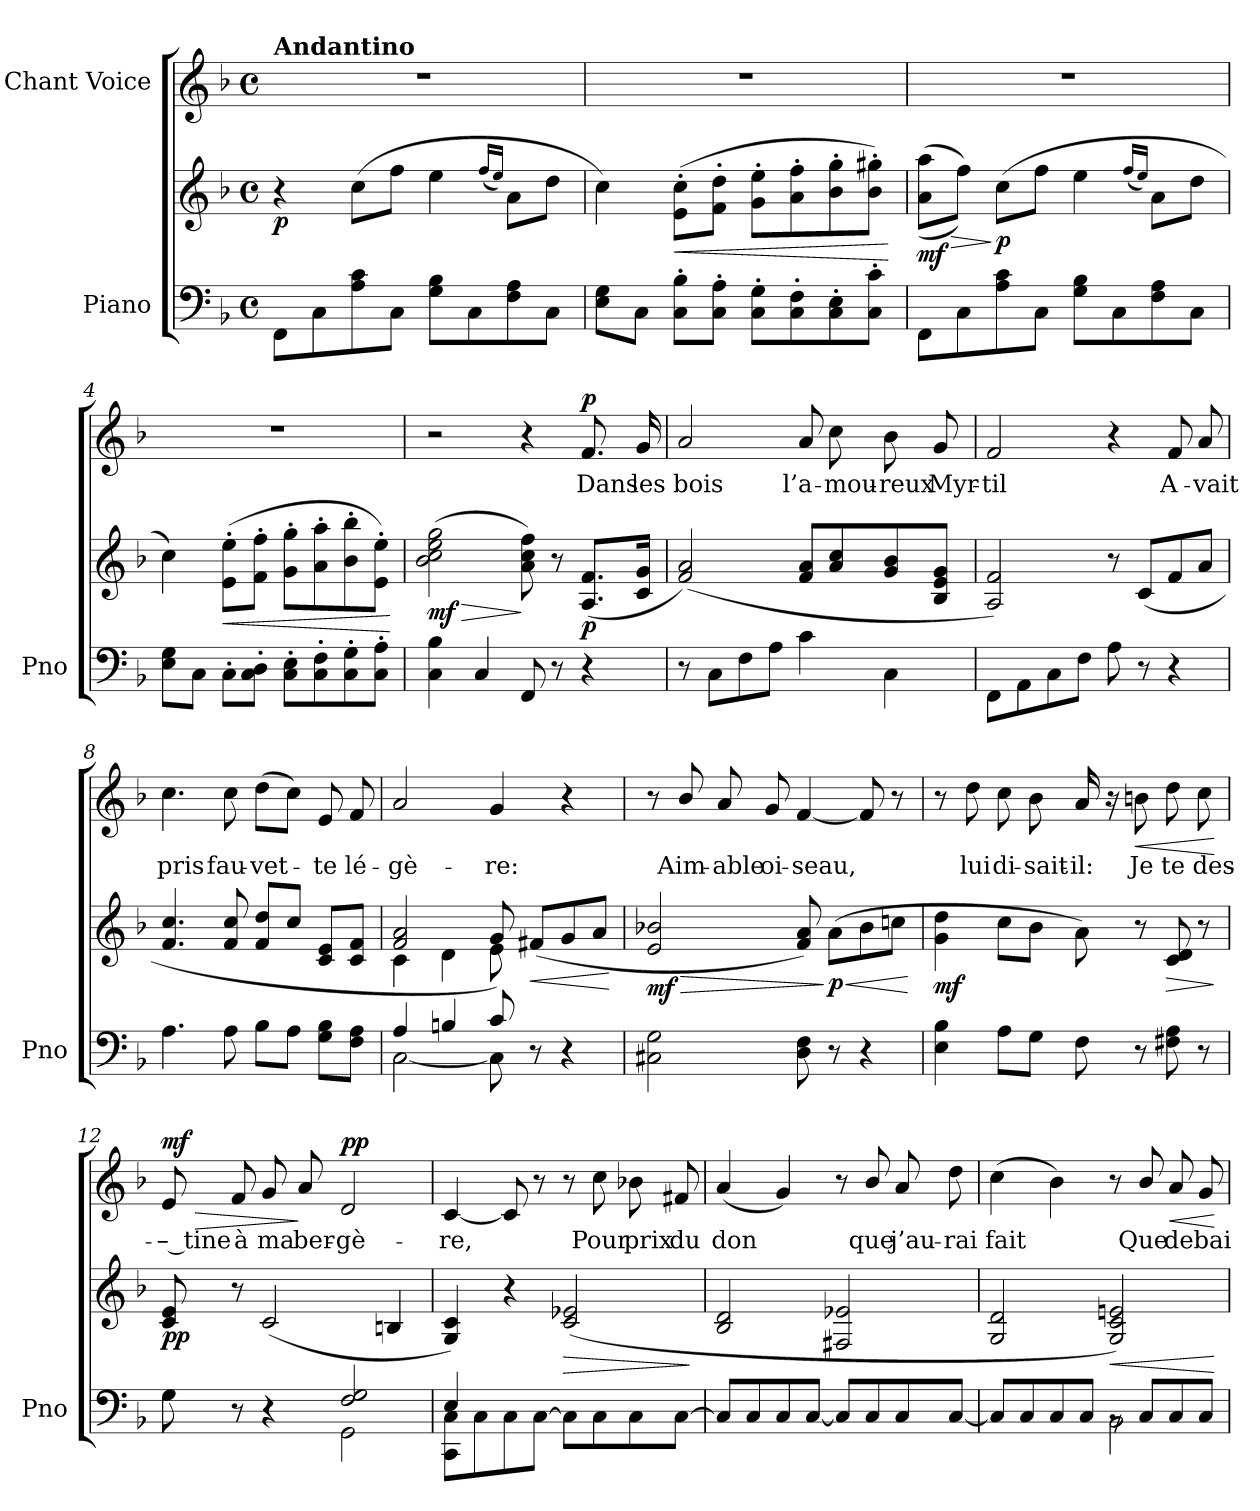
**kern	**kern	**dynam	**kern	**text	**dynam
*part2	*part2	*part2	*part1	*part1	*part1
*staff3	*staff2	*staff2/3	*staff1	*staff1	*staff1
*I"Piano	*	*	*I"Chant Voice	*	*
*I'Pno	*	*	*	*	*
*clefF4	*clefG2	*	*clefG2	*	*
*k[b-]	*k[b-]	*	*k[b-]	*	*
*M4/4	*M4/4	*	*M4/4	*	*
*met(c)	*met(c)	*	*met(c)	*	*
*MM80	*MM80	*	*MM80	*	*
=1	=1	=1	=1	=1	=1
!	!	!	!LO:TX:a:B:t=Andantino	!	!
!	!	!LO:DY:b	!	!	!
8FF\L	4r	p	1r	.	.
8C\	.	.	.	.	.
8A\ 8c\	(>8cc\L	.	.	.	.
8C\J	8ff\J	.	.	.	.
8G\ 8B-\L	4ee\	.	.	.	.
8C\	.	.	.	.	.
.	(<16qff/LL	.	.	.	.
.	16qee/JJ)	.	.	.	.
8F\ 8A\	8a\L	.	.	.	.
8C\J	8dd\J	.	.	.	.
=2	=2	=2	=2	=2	=2
8E\ 8G\L	4cc\)	.	1r	.	.
8C\J	.	.	.	.	.
!	!	!LO:HP:b	!	!	!
8C\' 8B-\'L	(>8e\' 8cc\'L	<	.	.	.
8C\' 8A\'J	8f\' 8dd\'J	.	.	.	.
8C\' 8G\'L	8g\' 8ee\'L	.	.	.	.
8C\' 8F\'	8a\' 8ff\'	.	.	.	.
8C\' 8E\'	8b-\' 8gg\'	.	.	.	.
8C\' 8c\'J	8b-\' 8gg#X\'J)	.	.	.	.
.	.	[	.	.	.
=3	=3	=3	=3	=3	=3
!	!	!LO:HP:b	!	!	!
!	!	!LO:DY:n=1:b	!	!	!
8FF\L	(>(>8a\ 8aa\L	> mf	1r	.	.
8C\	8ff\J))	.	.	.	.
!	!	!LO:DY:n=2:b	!	!	!
8A\ 8c\	(>8cc\L	] p	.	.	.
8C\J	8ff\J	.	.	.	.
8G\ 8B-\L	4ee\	.	.	.	.
8C\	.	.	.	.	.
.	(<16qff/LL	.	.	.	.
.	16qee/JJ)	.	.	.	.
8F\ 8A\	8a\L	.	.	.	.
8C\J	8dd\J	.	.	.	.
!!LO:LB:g=z
=4	=4	=4	=4	=4	=4
8E\ 8G\L	4cc\)	.	1r	.	.
8C\J	.	.	.	.	.
!	!	!LO:HP:b	!	!	!
8C'\L	(>8e\' 8ee\'L	<	.	.	.
8C\' 8D\'J	8f\' 8ff\'J	.	.	.	.
8C\' 8E\'L	8g\' 8gg\'L	.	.	.	.
8C\' 8F\'	8a\' 8aa\'	.	.	.	.
8C\' 8G\'	8b-\' 8bb-\'	.	.	.	.
8C\' 8A\'J	8e\' 8ee\'J)	.	.	.	.
.	.	[	.	.	.
=5	=5	=5	=5	=5	=5
!	!	!LO:HP:b	!	!	!
!	!	!LO:DY:n=1:b	!	!	!
4C\ 4B-\	(>2b-\ 2cc\ 2ee\ 2gg\	> mf	2r	.	.
4C/	.	.	.	.	.
8FF/	8a\ 8cc\ 8ff\)	]	4r	.	.
8r	8r	.	.	.	.
!	!	!LO:DY:n=2:b	!	!LO:LY:b	!LO:DY:a
4r	(<8.A/ 8.f/L	p	8.f/	Dans	p
!	!	!	!	!LO:LY:b	!
.	16c/ 16g/Jk	.	16g/	les	.
=6	=6	=6	=6	=6	=6
!	!	!	!	!LO:LY:b	!
8r	(<2f/ 2a/)	.	2a/	bois	.
8C\L	.	.	.	.	.
8F\	.	.	.	.	.
8A\J	.	.	.	.	.
!	!	!	!	!LO:LY:b	!
4c\	8f/ 8a/L	.	8a/	l’a-	.
!	!	!	!	!LO:LY:b	!
.	8a/ 8cc/	.	8cc\	-mou-	.
!	!	!	!	!LO:LY:b	!
4C\	8g/ 8b-/	.	8b-\	-reux	.
!	!	!	!	!LO:LY:b	!
.	8B-/ 8e/ 8g/J	.	8g/	Myr-	.
=7	=7	=7	=7	=7	=7
!	!	!	!	!LO:LY:b	!
8FF\L	2A/ 2f/)	.	2f/	-til	.
8AA\	.	.	.	.	.
8C\	.	.	.	.	.
8F\J	.	.	.	.	.
8A\	8r	.	4r	.	.
8r	(>8c/L	.	.	.	.
!	!	!	!	!LO:LY:b	!
4r	8f/	.	8f/	A-	.
!	!	!	!	!LO:LY:b	!
.	8a/J	.	8a/	-vait	.
!!LO:LB:g=z
=8	=8	=8	=8	=8	=8
!	!	!	!	!LO:LY:b	!
4.A\	4.f/ 4.cc/	.	4.cc\	pris	.
!	!	!	!	!LO:LY:b	!
8A\	8f/ 8cc/	.	8cc\	fau-	.
!	!	!	!	!LO:LY:b	!
8B-\L	8f/ 8dd/L	.	(>8dd\L	-vet-	.
8A\J	8cc/J	.	8cc\J)	.	.
!	!	!	!	!LO:LY:b	!
8G\ 8B-\L	8c/ 8e/L	.	8e/	-te	.
!	!	!	!	!LO:LY:b	!
8F\ 8A\J	8c/ 8f/J	.	8f/	lé-	.
=9	=9	=9	=9	=9	=9
*^	*^	*	*	*	*
!	!	!	!	!	!	!LO:LY:b	!
4A/	[2C\	2f/ 2a/	4c\	.	2a/	-gè-	.
4Bn/	.	.	4d\	.	.	.	.
!	!	!	!	!	!	!LO:LY:b	!
8c/	8C\]	8g/)	8e\	.	4g/	-re:	.
!	!	!	!	!LO:HP:b	!	!	!
8r	8ryy	(<8f#X/L	8ryy	<	.	.	.
4r	4ryy	8g/	4ryy	.	4r	.	.
.	.	8a/J	.	.	.	.	.
*v	*v	*	*	*	*	*	*
*	*v	*v	*	*	*	*
.	.	[	.	.	.
=10	=10	=10	=10	=10	=10
!	!	!LO:HP:b	!	!	!
!	!	!LO:DY:n=1:b	!	!	!
2C#X\ 2G\	2e/ 2b-X/	> mf	8r	.	.
!	!	!	!	!LO:LY:b	!
.	.	.	8b-/	Aim-	.
!	!	!	!	!LO:LY:b	!
.	.	.	8a/	-able	.
!	!	!	!	!LO:LY:b	!
.	.	.	8g/	oi-	.
!	!	!	!	!LO:LY:b	!
8D\ 8F\	8f/ 8a/)	.	[4f/	-seau,	.
!	!	!LO:HP:n=1:b	!	!	!
!	!	!LO:DY:n=2:b	!	!	!
8r	(>8a\L	] < p	.	.	.
4r	8b-\	.	8f/]	.	.
.	8ccn\J	.	8r	.	.
.	.	[	.	.	.
=11	=11	=11	=11	=11	=11
!	!	!LO:DY:b	!	!	!
4E\ 4B-\	4g\ 4dd\	mf	8r	.	.
!	!	!	!	!LO:LY:b	!
.	.	.	8dd\	lui	.
!	!	!	!	!LO:LY:b	!
8A\L	8cc\L	.	8cc\	di-	.
!	!	!	!	!LO:LY:b	!
8G\J	8b-\J	.	8b-\	-sait-	.
!	!	!	!	!LO:LY:b	!
8F\	8a\)	.	16a/	-il:	.
.	.	.	16r	.	.
!	!	!	!	!LO:LY:b	!LO:HP:b
8r	8r	.	8bn\	Je	<
!	!	!LO:HP:b	!	!LO:LY:b	!
8F#X\ 8A\	8c/ 8d/	>	8dd\	te	.
!	!	!	!	!LO:LY:b	!
8r	8r	.	8cc\	des-	.
.	.	]	.	.	[
!!LO:LB:g=z
=12	=12	=12	=12	=12	=12
*^	*	*	*	*	*
!	!	!	!LO:DY:b	!	!LO:LY:b	!LO:HP:b
!	!	!	!	!	!	!LO:DY:n=1:b
8G\	2ryy	8c/ 8e/	pp	8e/	-– tine	> mf
!	!	!	!	!	!LO:LY:b	!
8r	.	8r	.	8f/	à	.
!	!	!	!	!	!LO:LY:b	!
4r	.	(>2c/	.	8g/	ma	.
!	!	!	!	!	!LO:LY:b	!
.	.	.	.	8a/	ber-	]
!	!	!	!	!	!LO:LY:b	!LO:DY:n=2:a
2F/ 2G/	2GG\	.	.	2d/	-gè-	pp
.	.	4Bn/	.	.	.	.
=13	=13	=13	=13	=13	=13	=13
!	!	!	!	!	!LO:LY:b	!
4E/	8CC\ 8C\L	4G/ 4c/)	.	[4c/	-re,	.
.	8C\	.	.	.	.	.
4ryy	8C\	4r	.	8c/]	.	.
.	[8C\J	.	.	8r	.	.
!	!	!	!LO:HP:b	!	!	!
2ryy	8C\L]	(>2c/ 2e-X/	>	8r	.	.
!	!	!	!	!	!LO:LY:b	!
.	8C\	.	.	8cc\	Pour	.
!	!	!	!	!	!LO:LY:b	!
.	8C\	.	.	8b-X\	prix	.
!	!	!	!	!	!LO:LY:b	!
.	[8C\J	.	.	8f#X/	du	.
*v	*v	*	*	*	*	*
.	.	]	.	.	.
=14	=14	=14	=14	=14	=14
!	!	!	!	!LO:LY:b	!
8C/L]	2B-/ 2d/	.	(<4a/	don	.
8C/	.	.	.	.	.
8C/	.	.	4g/)	.	.
[8C/J	.	.	.	.	.
8C/L]	2F#X/ 2e-X/	.	8r	.	.
!	!	!	!	!LO:LY:b	!
8C/	.	.	8b-/	que	.
!	!	!	!	!LO:LY:b	!
8C/	.	.	8a/	j’au-	.
!	!	!	!	!LO:LY:b	!
[8C/J	.	.	8dd\	-rai	.
=15	=15	=15	=15	=15	=15
*^	*	*	*	*	*
!	!	!	!	!	!LO:LY:b	!
8C/L]	2ryy	2G/ 2d/	.	(>4cc\	fait	.
8C/	.	.	.	.	.	.
8C/	.	.	.	4b-\)	.	.
8C/J	.	.	.	.	.	.
!	!	!	!LO:HP:b	!	!	!
8rBB	2BB-\	2G/ 2c/ 2en/)	<	8r	.	.
!	!	!	!	!	!LO:LY:b	!
8C/L	.	.	.	8b-/	Que	.
!	!	!	!	!	!LO:LY:b	!LO:HP:b
8C/	.	.	.	8a/	de	<
!	!	!	!	!	!LO:LY:b	!
8C/J	.	.	.	8g/	bai-	.
*v	*v	*	*	*	*	*
.	.	[	.	.	[
=	=	=	=	=	=
*-	*-	*-	*-	*-	*-
